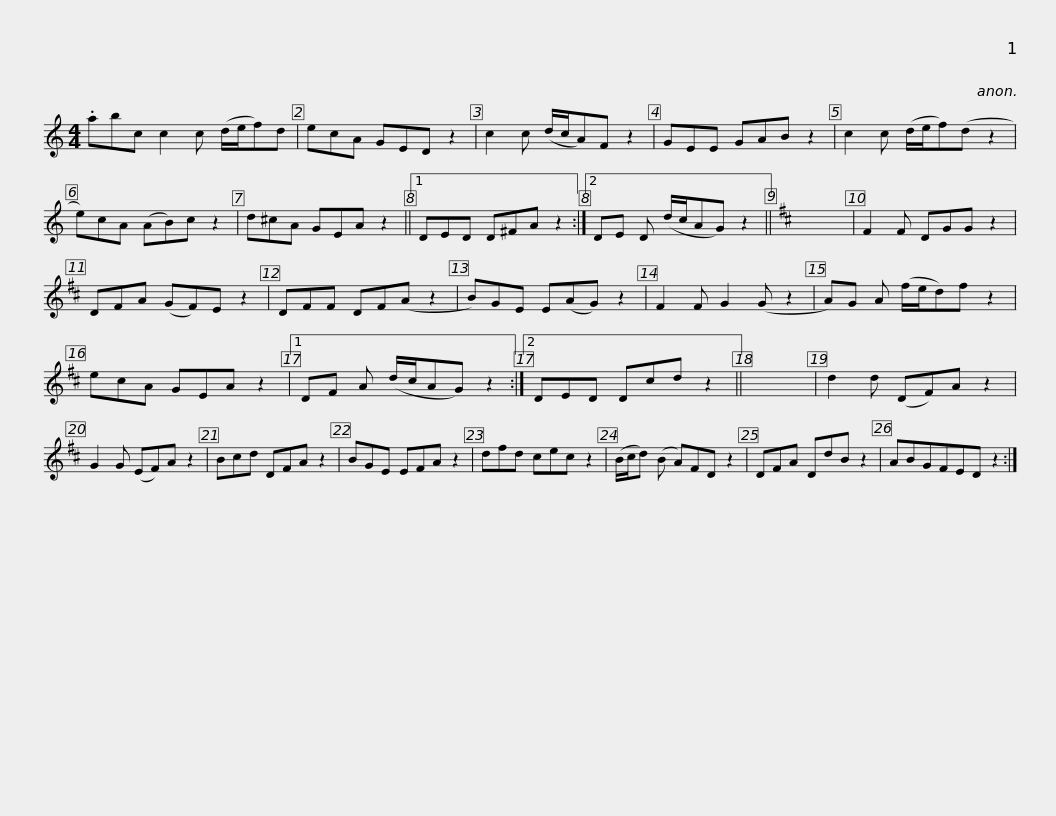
X:1
L:1/8
M:4/4
I:linebreak $
K:C
V:1 treble
V:1
 .abc c2 c (d/e/f)d | ecA GED z2 | c2 c (d/c/A)F z2 | GEE GAB z2 | c2 c (d/e/f)(d z2 | %5
 e)cA (AB)c z2 |$ d^cA GEA z2 ||1 DED D^FA z2 :|2 DE D (d/c/AG) z2 ||[K:D] x8 | %10
 F2 F DGG z2 | DFA (GF)E z2 |$ DFF DF(A z2 | B)GE E(AG) z2 | F2 F G2 (G z2 | %15
 A)G A (f/e/d)f z2 | ecA GEA z2 |1 DF A (d/c/AG) z2 :|2$ DED Dcd z2 || x8 | %20
 d2 d (DF)A z2 | G2 G (EF)A z2 | Bcd DFA z2 | BGE EFA z2 | dfd cec z2 |$ %25
 (B/c/d) (B A)FD z2 | DFA DdB z2 | ABGFED z2 :| %28
